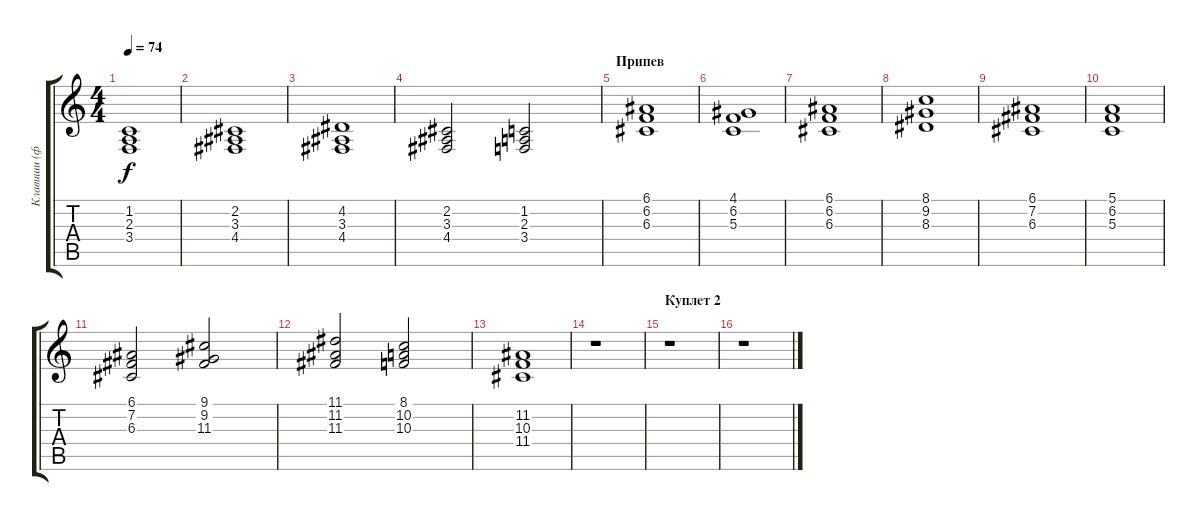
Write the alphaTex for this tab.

\track ("Клавиши (фон)" "Клавиши (ф") {instrument stringensemble2}
\staff {score tabs}
\tuning (E4 B3 G3 D3 A2 E2) {hide}
\ts (4 4)
\tempo 74
\clef g2
\ks c
(1.2 2.3 3.4).1{dy f} |
(2.2 3.3 4.4).1 |
(4.2 3.3 4.4).1 |
(2.2 3.3 4.4).2 (1.2 2.3 3.4).2 |
\section ("" "Припев")
(6.1 6.2 6.3).1 |
(4.1 6.2 5.3).1 |
(6.1 6.2 6.3).1 |
(8.1 9.2 8.3).1 |
(6.1 7.2 6.3).1 |
(5.1 6.2 5.3).1 |
(6.1 7.2 6.3).2 (9.1 9.2 11.3).2 |
(11.1 11.2 11.3).2 (8.1 10.2 10.3).2 |
(11.2 10.3 11.4).1 |
r.1 |
\section ("" "Куплет 2")
r.1 |
r.1
